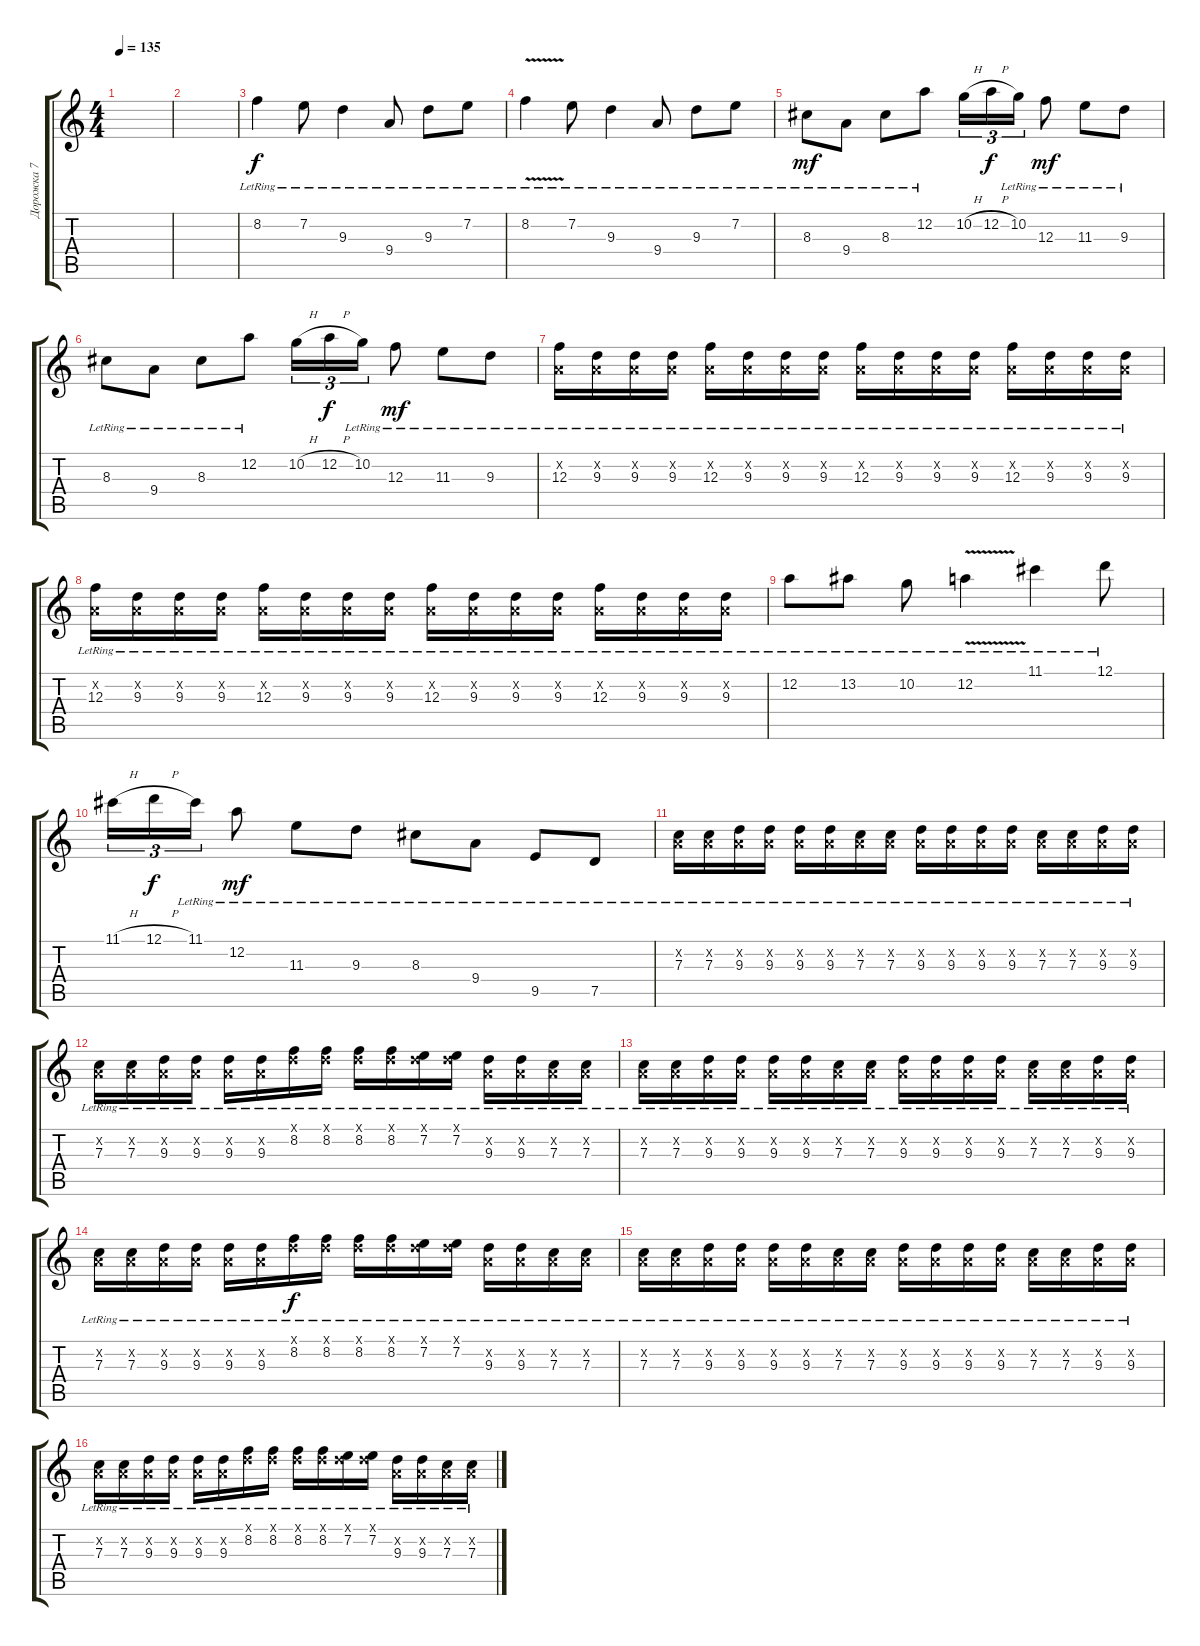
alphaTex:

\track ("Дорожка 7" "Дорожка 7") {instrument acousticguitarsteel}
\staff {score tabs}
\tuning (D4 A3 F3 C3 G2 D2) {hide}
\ts (4 4)
\tempo 135
\clef g2
\ks c
|
|
8.2{lr}.4{dy f} 7.2{lr}.8 9.3{lr}.4 9.4{lr}.8 9.3{lr}.8 7.2{lr}.8 |
8.2{v lr}.4 7.2{lr}.8 9.3{lr}.4 9.4{lr}.8 9.3{lr}.8 7.2{lr}.8 |
8.3{lr}.8{dy mf} 9.4{lr}.8 8.3{lr}.8 12.2{lr}.8 10.2{h}.16{tu (3 2)} 12.2{h}.16{tu (3 2) dy f} 10.2{lr}.16{tu (3 2)} 12.3{lr}.8{dy mf} 11.3{lr}.8 9.3{lr}.8 |
8.3{lr}.8 9.4{lr}.8 8.3{lr}.8 12.2{lr}.8 10.2{h}.16{tu (3 2)} 12.2{h}.16{tu (3 2) dy f} 10.2{lr}.16{tu (3 2)} 12.3{lr}.8{dy mf} 11.3{lr}.8 9.3{lr}.8 |
(0.2{x} 12.3{lr}).16 (0.2{x} 9.3{lr}).16 (0.2{x} 9.3{lr}).16 (0.2{x} 9.3{lr}).16 (0.2{x} 12.3{lr}).16 (0.2{x} 9.3{lr}).16 (0.2{x} 9.3{lr}).16 (0.2{x} 9.3{lr}).16 (0.2{x} 12.3{lr}).16 (0.2{x} 9.3{lr}).16 (0.2{x} 9.3{lr}).16 (0.2{x} 9.3{lr}).16 (0.2{x} 12.3{lr}).16 (0.2{x} 9.3{lr}).16 (0.2{x} 9.3{lr}).16 (0.2{x} 9.3{lr}).16 |
(0.2{x} 12.3{lr}).16 (0.2{x} 9.3{lr}).16 (0.2{x} 9.3{lr}).16 (0.2{x} 9.3{lr}).16 (0.2{x} 12.3{lr}).16 (0.2{x} 9.3{lr}).16 (0.2{x} 9.3{lr}).16 (0.2{x} 9.3{lr}).16 (0.2{x} 12.3{lr}).16 (0.2{x} 9.3{lr}).16 (0.2{x} 9.3{lr}).16 (0.2{x} 9.3{lr}).16 (0.2{x} 12.3{lr}).16 (0.2{x} 9.3{lr}).16 (0.2{x} 9.3{lr}).16 (0.2{x} 9.3{lr}).16 |
12.2{lr}.8 13.2{lr}.8 10.2{lr}.8 12.2{v lr}.4 11.1{lr}.4 12.1{lr}.8 |
11.1{h}.16{tu (3 2)} 12.1{h}.16{tu (3 2) dy f} 11.1{lr}.16{tu (3 2)} 12.2{lr}.8{dy mf} 11.3{lr}.8 9.3{lr}.8 8.3{lr}.8 9.4{lr}.8 9.5{lr}.8 7.5{lr}.8 |
(0.2{x} 7.3{lr}).16 (0.2{x} 7.3{lr}).16 (0.2{x} 9.3{lr}).16 (0.2{x} 9.3{lr}).16 (0.2{x} 9.3{lr}).16 (0.2{x} 9.3{lr}).16 (0.2{x} 7.3{lr}).16 (0.2{x} 7.3{lr}).16 (0.2{x} 9.3{lr}).16 (0.2{x} 9.3{lr}).16 (0.2{x} 9.3{lr}).16 (0.2{x} 9.3{lr}).16 (0.2{x} 7.3{lr}).16 (0.2{x} 7.3{lr}).16 (0.2{x} 9.3{lr}).16 (0.2{x} 9.3{lr}).16 |
(0.2{x} 7.3{lr}).16 (0.2{x} 7.3{lr}).16 (0.2{x} 9.3{lr}).16 (0.2{x} 9.3{lr}).16 (0.2{x} 9.3{lr}).16 (0.2{x} 9.3{lr}).16 (0.1{x} 8.2{lr}).16 (0.1{x} 8.2{lr}).16 (0.1{x} 8.2{lr}).16 (0.1{x} 8.2{lr}).16 (0.1{x} 7.2{lr}).16 (0.1{x} 7.2{lr}).16 (0.2{x} 9.3{lr}).16 (0.2{x} 9.3{lr}).16 (0.2{x} 7.3{lr}).16 (0.2{x} 7.3{lr}).16 |
(0.2{x} 7.3{lr}).16 (0.2{x} 7.3{lr}).16 (0.2{x} 9.3{lr}).16 (0.2{x} 9.3{lr}).16 (0.2{x} 9.3{lr}).16 (0.2{x} 9.3{lr}).16 (0.2{x} 7.3{lr}).16 (0.2{x} 7.3{lr}).16 (0.2{x} 9.3{lr}).16 (0.2{x} 9.3{lr}).16 (0.2{x} 9.3{lr}).16 (0.2{x} 9.3{lr}).16 (0.2{x} 7.3{lr}).16 (0.2{x} 7.3{lr}).16 (0.2{x} 9.3{lr}).16 (0.2{x} 9.3{lr}).16 |
(0.2{x} 7.3{lr}).16 (0.2{x} 7.3{lr}).16 (0.2{x} 9.3{lr}).16 (0.2{x} 9.3{lr}).16 (0.2{x} 9.3{lr}).16 (0.2{x} 9.3{lr}).16 (0.1{x} 8.2{lr}).16{dy f} (0.1{x} 8.2{lr}).16 (0.1{x} 8.2{lr}).16 (0.1{x} 8.2{lr}).16 (0.1{x} 7.2{lr}).16 (0.1{x} 7.2{lr}).16 (0.2{x} 9.3{lr}).16 (0.2{x} 9.3{lr}).16 (0.2{x} 7.3{lr}).16 (0.2{x} 7.3{lr}).16 |
(0.2{x} 7.3{lr}).16 (0.2{x} 7.3{lr}).16 (0.2{x} 9.3{lr}).16 (0.2{x} 9.3{lr}).16 (0.2{x} 9.3{lr}).16 (0.2{x} 9.3{lr}).16 (0.2{x} 7.3{lr}).16 (0.2{x} 7.3{lr}).16 (0.2{x} 9.3{lr}).16 (0.2{x} 9.3{lr}).16 (0.2{x} 9.3{lr}).16 (0.2{x} 9.3{lr}).16 (0.2{x} 7.3{lr}).16 (0.2{x} 7.3{lr}).16 (0.2{x} 9.3{lr}).16 (0.2{x} 9.3{lr}).16 |
(0.2{x} 7.3{lr}).16 (0.2{x} 7.3{lr}).16 (0.2{x} 9.3{lr}).16 (0.2{x} 9.3{lr}).16 (0.2{x} 9.3{lr}).16 (0.2{x} 9.3{lr}).16 (0.1{x} 8.2{lr}).16 (0.1{x} 8.2{lr}).16 (0.1{x} 8.2{lr}).16 (0.1{x} 8.2{lr}).16 (0.1{x} 7.2{lr}).16 (0.1{x} 7.2{lr}).16 (0.2{x} 9.3{lr}).16 (0.2{x} 9.3{lr}).16 (0.2{x} 7.3{lr}).16 (0.2{x} 7.3{lr}).16
